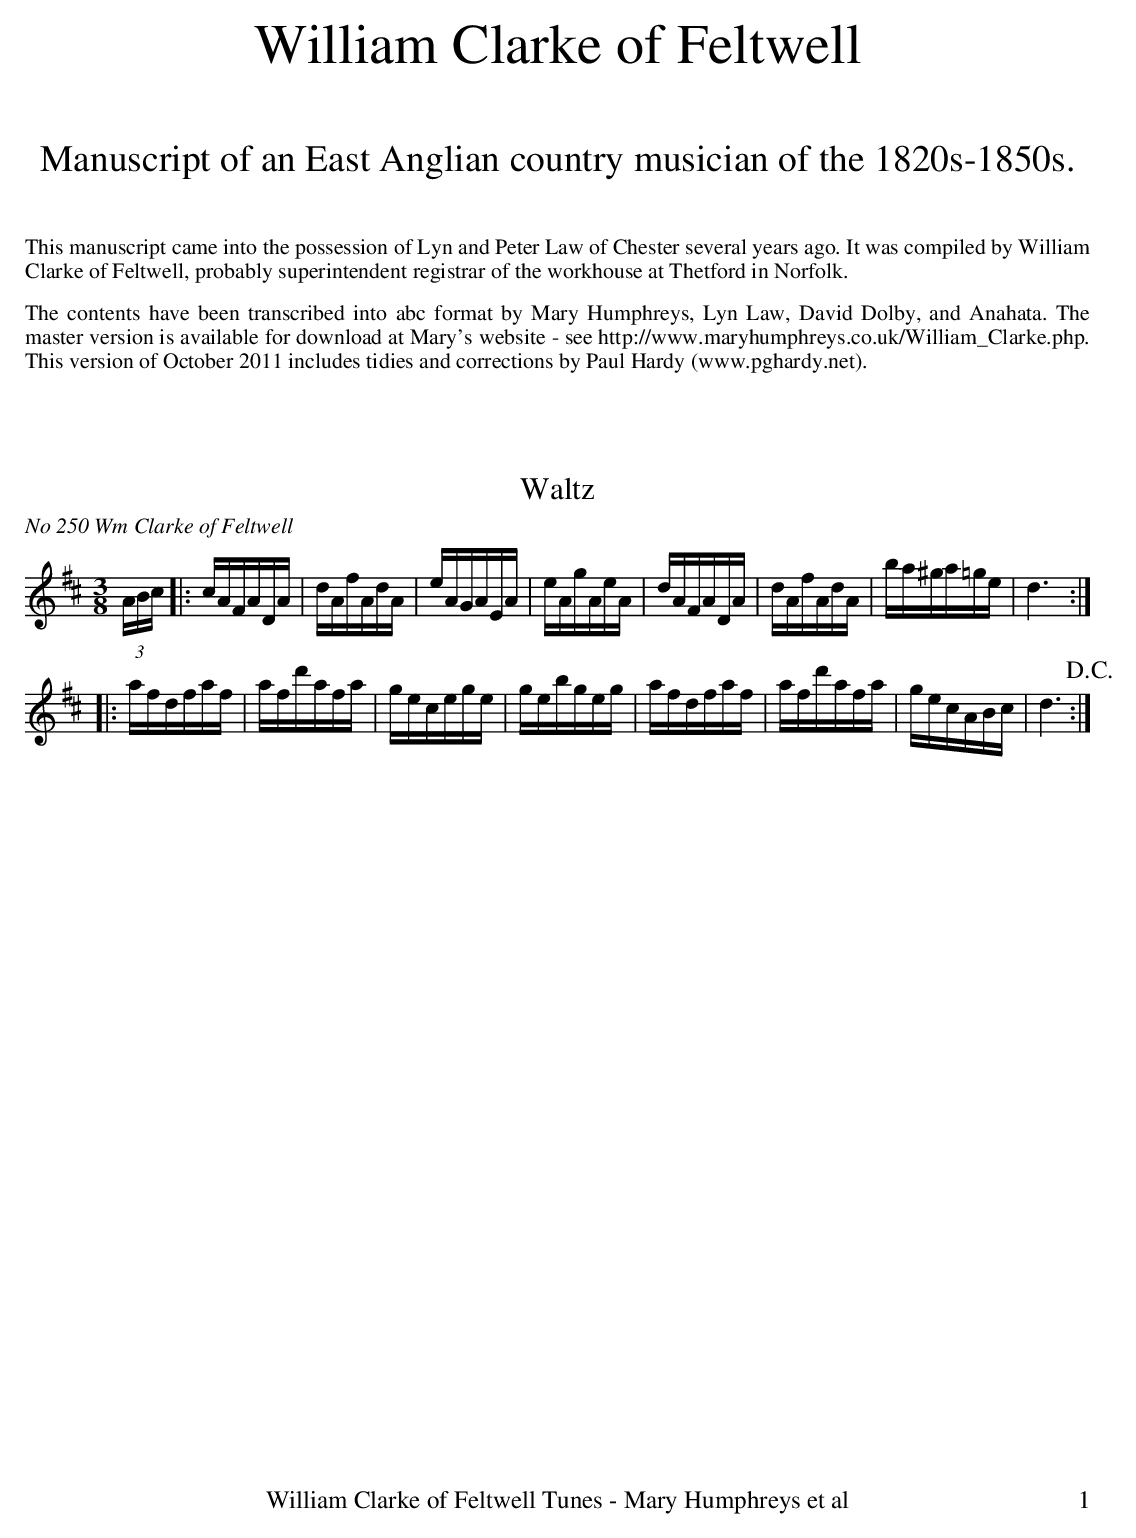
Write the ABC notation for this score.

X:1
T:Waltz
O:No 250 Wm Clarke of Feltwell
M:3/8
L:1/16
K:D
(3ABc|:cAFADA|dAfAdA|eAGAEA|eAgAeA|dAFADA|dAfAdA|ba^ga=ge|d6:|
|:afdfaf|afd'afa|gecege|gebgeg|afdfaf|afd'afa|gecABc|d6!D.C.!:|
